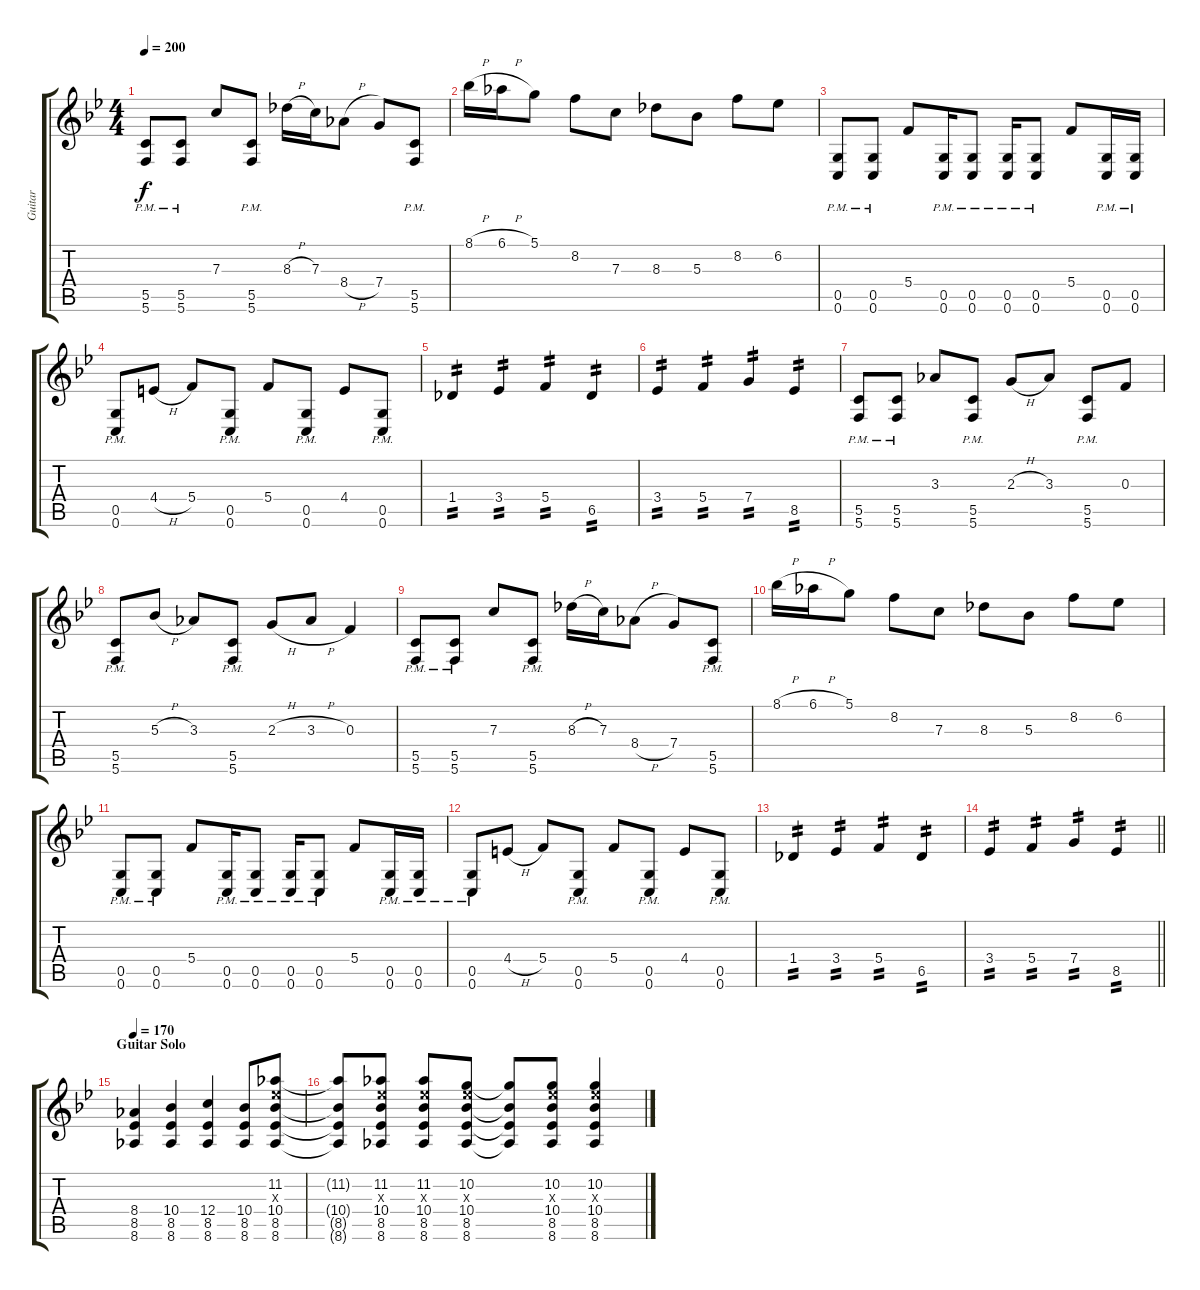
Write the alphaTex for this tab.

\track ("Guitar" "Guitar") {instrument distortionguitar}
\staff {score tabs}
\tuning (D4 A3 F3 C3 G2 C2) {hide}
\ts (4 4)
\tempo 200
\clef g2
\ks bb
(5.5{pm} 5.6{pm}).8{dy f} (5.5{pm} 5.6{pm}).8 7.3.8 (5.5{pm} 5.6{pm}).8 8.3{h}.16 7.3.16 8.4{h}.8 7.4.8 (5.5{pm} 5.6{pm}).8 |
8.1{h}.16 6.1{h}.16 5.1.8 8.2.8 7.3.8 8.3.8 5.3.8 8.2.8 6.2.8 |
(0.5{pm} 0.6{pm}).8 (0.5{pm} 0.6{pm}).8 5.4.8 (0.5{pm} 0.6{pm}).16 (0.5{pm} 0.6{pm}).8 (0.5{pm} 0.6{pm}).16 (0.5{pm} 0.6{pm}).8 5.4.8 (0.5{pm} 0.6{pm}).16 (0.5{pm} 0.6{pm}).16 |
(0.5{pm} 0.6{pm}).8 4.4{h}.8 5.4.8 (0.5{pm} 0.6{pm}).8 5.4.8 (0.5{pm} 0.6{pm}).8 4.4.8 (0.5{pm} 0.6{pm}).8 |
1.4.4{tp 2} 3.4.4{tp 2} 5.4.4{tp 2} 6.5.4{tp 2} |
3.4.4{tp 2} 5.4.4{tp 2} 7.4.4{tp 2} 8.5.4{tp 2} |
(5.5{pm} 5.6{pm}).8 (5.5{pm} 5.6{pm}).8 3.3.8 (5.5{pm} 5.6{pm}).8 2.3{h}.8 3.3.8 (5.5{pm} 5.6{pm}).8 0.3.8 |
(5.5{pm} 5.6{pm}).8 5.3{h}.8 3.3.8 (5.5{pm} 5.6{pm}).8 2.3{h}.8 3.3{h}.8 0.3.4 |
(5.5{pm} 5.6{pm}).8 (5.5{pm} 5.6{pm}).8 7.3.8 (5.5{pm} 5.6{pm}).8 8.3{h}.16 7.3.16 8.4{h}.8 7.4.8 (5.5{pm} 5.6{pm}).8 |
8.1{h}.16 6.1{h}.16 5.1.8 8.2.8 7.3.8 8.3.8 5.3.8 8.2.8 6.2.8 |
(0.5{pm} 0.6{pm}).8 (0.5{pm} 0.6{pm}).8 5.4.8 (0.5{pm} 0.6{pm}).16 (0.5{pm} 0.6{pm}).8 (0.5{pm} 0.6{pm}).16 (0.5{pm} 0.6{pm}).8 5.4.8 (0.5{pm} 0.6{pm}).16 (0.5{pm} 0.6{pm}).16 |
(0.5{pm} 0.6{pm}).8 4.4{h}.8 5.4.8 (0.5{pm} 0.6{pm}).8 5.4.8 (0.5{pm} 0.6{pm}).8 4.4.8 (0.5{pm} 0.6{pm}).8 |
1.4.4{tp 2} 3.4.4{tp 2} 5.4.4{tp 2} 6.5.4{tp 2} |
\barLineRight lightlight
3.4.4{tp 2} 5.4.4{tp 2} 7.4.4{tp 2} 8.5.4{tp 2} |
\section ("" "Guitar Solo")
\tempo 170
(8.4 8.5 8.6).4{volume 11} (10.4 8.5 8.6).4 (12.4 8.5 8.6).4 (10.4 8.5 8.6).8 (11.2 10.3{x} 10.4 8.5 8.6).8 |
(11.2{t} 10.4{t} 8.5{t} 8.6{t}).8 (11.2 10.3{x} 10.4 8.5 8.6).8 (11.2 10.3{x} 10.4 8.5 8.6).8 (10.2 10.3{x} 10.4 8.5 8.6).8 (10.2{t} 10.4{t} 8.5{t} 8.6{t}).8 (10.2 10.3{x} 10.4 8.5 8.6).8 (10.2 10.3{x} 10.4 8.5 8.6).4
